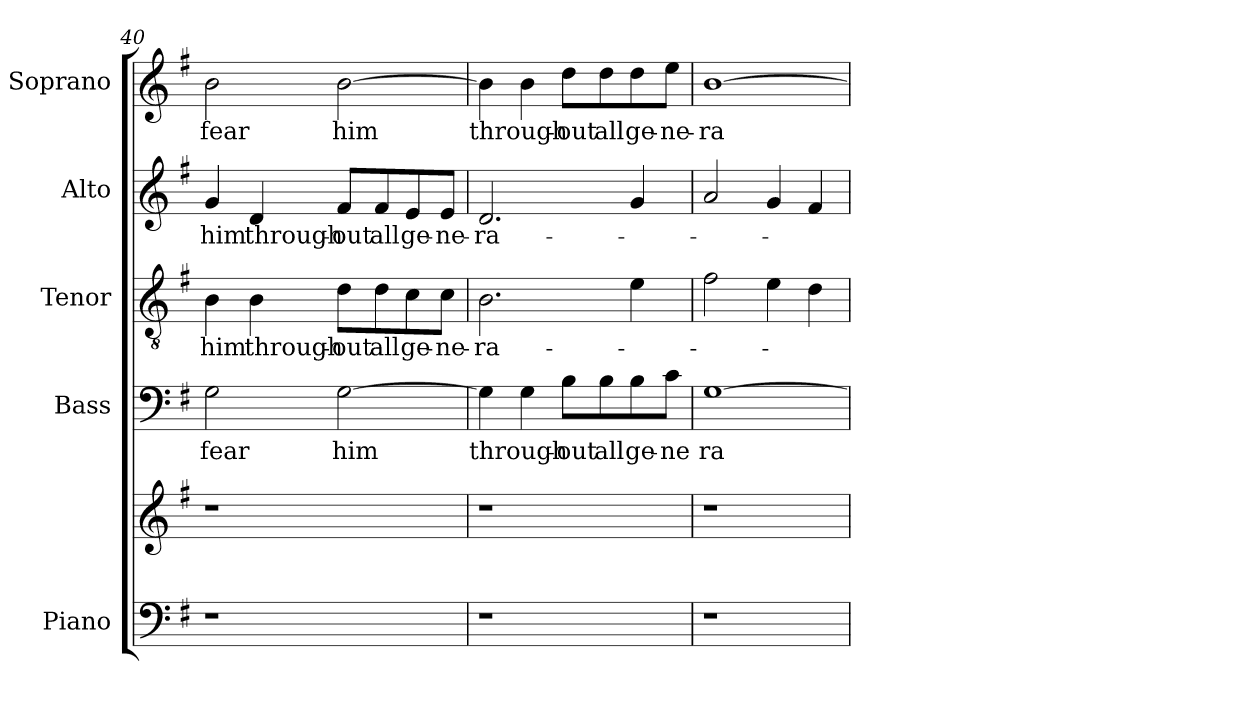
**kern	**kern	**kern	**text	**kern	**text	**kern	**text	**kern	**text
*part5	*part5	*part4	*part4	*part3	*part3	*part2	*part2	*part1	*part1
*staff6	*staff5	*staff4	*staff4	*staff3	*staff3	*staff2	*staff2	*staff1	*staff1
*I"Piano	*	*I"Bass	*	*I"Tenor	*	*I"Alto	*	*I"Soprano	*
*	*	*I'B.	*	*I'T.	*	*I'A.	*	*I'S.	*
*clefF4	*clefG2	*clefF4	*	*clefGv2	*	*clefG2	*	*clefG2	*
*k[f#]	*k[f#]	*k[f#]	*	*k[f#]	*	*k[f#]	*	*k[f#]	*
*G:	*G:	*G:	*	*G:	*	*G:	*	*G:	*
=40	=40	=40	=40	=40	=40	=40	=40	=40	=40
!	!	!	!LO:LY:b:cj	!	!LO:LY:b:cj	!	!LO:LY:b:cj	!	!LO:LY:b:cj
1r	1r	2G\	fear	4B\	him	4g/	him	2b\	fear
!	!	!	!	!	!LO:LY:b:cj	!	!LO:LY:b:cj	!	!
.	.	.	.	4B\	through-	4d/	through-	.	.
!	!	!	!LO:LY:b:cj	!	!LO:LY:b:cj	!	!LO:LY:b:cj	!	!LO:LY:b:cj
.	.	[>2G\	him	8d\L	-out	8f#/L	-out	[>2b\	him
!	!	!	!	!	!LO:LY:b:cj	!	!LO:LY:b:cj	!	!
.	.	.	.	8d\	all	8f#/	all	.	.
!	!	!	!	!	!LO:LY:b:cj	!	!LO:LY:b:cj	!	!
.	.	.	.	8c\	ge-	8e/	ge-	.	.
!	!	!	!	!	!LO:LY:b:cj	!	!LO:LY:b:cj	!	!
.	.	.	.	8c\J	-ne-	8e/J	-ne-	.	.
=41	=41	=41	=41	=41	=41	=41	=41	=41	=41
!	!	!	!LO:LY:b	!	!LO:LY:b:cj	!	!LO:LY:b:cj	!	!LO:LY:b
1r	1r	4G\]	through-	2.B\	-ra-	2.d/	-ra-	4b\]	through-
.	.	4G\	.	.	.	.	.	4b\	.
!	!	!	!LO:LY:b:cj	!	!	!	!	!	!LO:LY:b:cj
.	.	8B\L	-out	.	.	.	.	8dd\L	-out
!	!	!	!LO:LY:b:cj	!	!	!	!	!	!LO:LY:b:cj
.	.	8B\	all	.	.	.	.	8dd\	all
!	!	!	!LO:LY:b:cj	!	!	!	!	!	!LO:LY:b:cj
.	.	8B\	ge-	4e\	.	4g/	.	8dd\	ge-
!	!	!	!LO:LY:b:cj	!	!	!	!	!	!LO:LY:b:cj
.	.	8c\J	-ne	.	.	.	.	8ee\J	-ne-
=42	=42	=42	=42	=42	=42	=42	=42	=42	=42
!	!	!	!LO:LY:b:cj	!	!	!	!	!	!LO:LY:b:cj
1r	1r	[>1G	ra-	2f#\	.	2a/	.	[>1b	-ra-
.	.	.	.	4e\	.	4g/	.	.	.
.	.	.	.	4d\	.	4f#/	.	.	.
=	=	=	=	=	=	=	=	=	=
*-	*-	*-	*-	*-	*-	*-	*-	*-	*-
